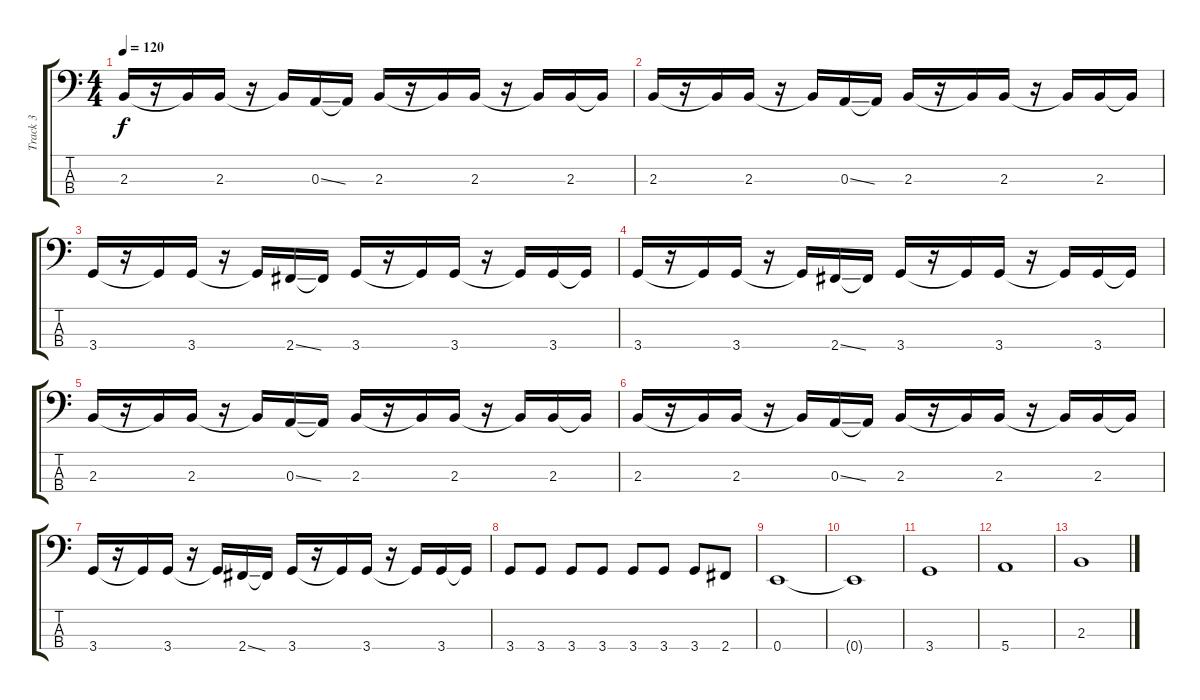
\track ("Track 3" "Track 3") {instrument electricbassfinger}
\staff {score tabs}
\tuning (G2 D2 A1 E1) {hide}
\ts (4 4)
\tempo 120
\clef f4
\ks c
2.3.16{dy f} r.16 2.3{t}.16 2.3.16 r.16 2.3{t}.16 0.3{ss}.16 0.3{t}.16 2.3.16 r.16 2.3{t}.16 2.3.16 r.16 2.3{t}.16 2.3.16 2.3{t}.16 |
2.3.16 r.16 2.3{t}.16 2.3.16 r.16 2.3{t}.16 0.3{ss}.16 0.3{t}.16 2.3.16 r.16 2.3{t}.16 2.3.16 r.16 2.3{t}.16 2.3.16 2.3{t}.16 |
3.4.16 r.16 3.4{t}.16 3.4.16 r.16 3.4{t}.16 2.4{ss}.16 2.4{t}.16 3.4.16 r.16 3.4{t}.16 3.4.16 r.16 3.4{t}.16 3.4.16 3.4{t}.16 |
3.4.16 r.16 3.4{t}.16 3.4.16 r.16 3.4{t}.16 2.4{ss}.16 2.4{t}.16 3.4.16 r.16 3.4{t}.16 3.4.16 r.16 3.4{t}.16 3.4.16 3.4{t}.16 |
2.3.16 r.16 2.3{t}.16 2.3.16 r.16 2.3{t}.16 0.3{ss}.16 0.3{t}.16 2.3.16 r.16 2.3{t}.16 2.3.16 r.16 2.3{t}.16 2.3.16 2.3{t}.16 |
2.3.16 r.16 2.3{t}.16 2.3.16 r.16 2.3{t}.16 0.3{ss}.16 0.3{t}.16 2.3.16 r.16 2.3{t}.16 2.3.16 r.16 2.3{t}.16 2.3.16 2.3{t}.16 |
3.4.16 r.16 3.4{t}.16 3.4.16 r.16 3.4{t}.16 2.4{ss}.16 2.4{t}.16 3.4.16 r.16 3.4{t}.16 3.4.16 r.16 3.4{t}.16 3.4.16 3.4{t}.16 |
3.4.8 3.4.8 3.4.8 3.4.8 3.4.8 3.4.8 3.4.8 2.4.8 |
0.4.1 |
0.4{t}.1 |
3.4.1 |
5.4.1 |
2.3.1
